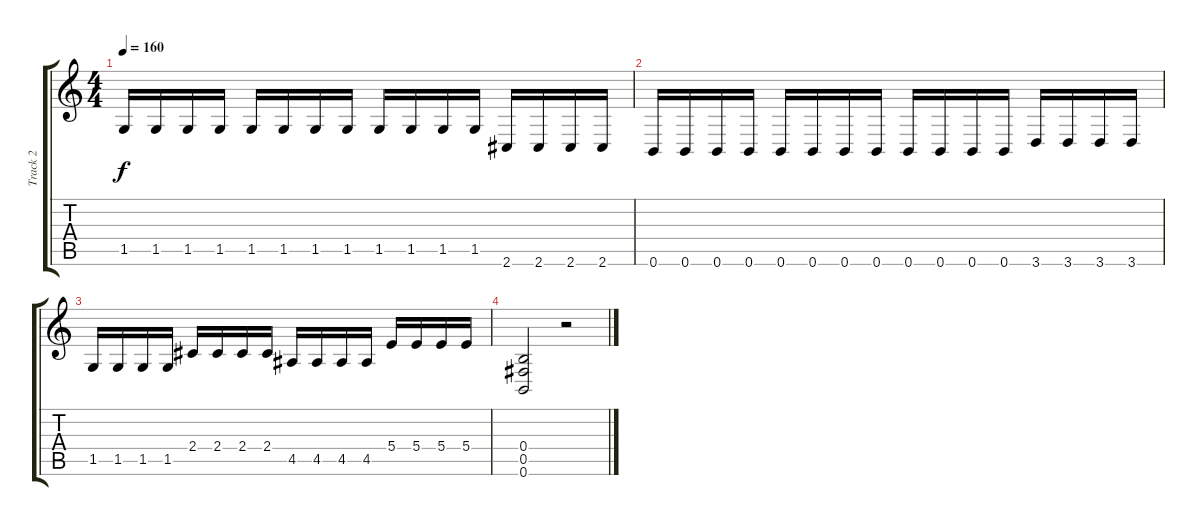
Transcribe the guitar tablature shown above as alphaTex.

\track ("Track 2" "Track 2") {instrument distortionguitar}
\staff {score tabs}
\tuning (Db4 Ab3 E3 B2 Gb2 B1) {hide}
\ts (4 4)
\tempo 160
\clef g2
\ks c
1.5.16{dy f} 1.5.16 1.5.16 1.5.16 1.5.16 1.5.16 1.5.16 1.5.16 1.5.16 1.5.16 1.5.16 1.5.16 2.6.16 2.6.16 2.6.16 2.6.16 |
0.6.16 0.6.16 0.6.16 0.6.16 0.6.16 0.6.16 0.6.16 0.6.16 0.6.16 0.6.16 0.6.16 0.6.16 3.6.16 3.6.16 3.6.16 3.6.16 |
1.5.16 1.5.16 1.5.16 1.5.16 2.4.16 2.4.16 2.4.16 2.4.16 4.5.16 4.5.16 4.5.16 4.5.16 5.4.16 5.4.16 5.4.16 5.4.16 |
(0.4 0.5 0.6).2 r.2
